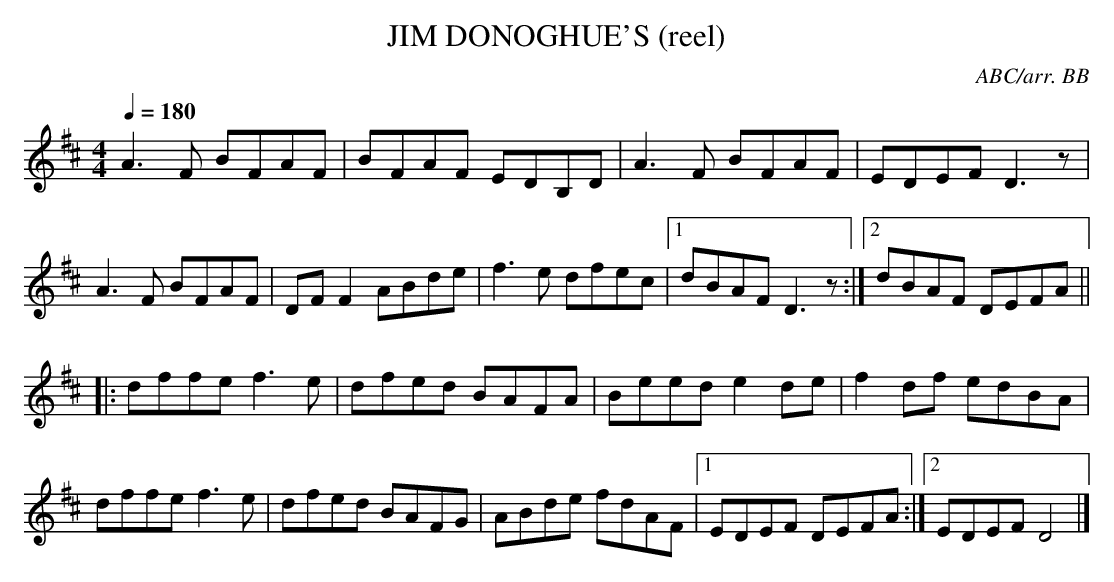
X:1
T:JIM DONOGHUE'S (reel)
C:ABC/arr. BB
M:4/4
L:1/8
Q:1/4=180
K:D
A3F BFAF|BFAF EDB,D|A3F BFAF|EDEF D3z|
A3F BFAF|DFF2 ABde|f3e dfec|1 dBAF D3 z :|\
[2 dBAF DEFA ||
|:dffe f3e|dfed BAFA|Beed e2de|f2df edBA|
dffe f3e|dfed BAFG|ABde fdAF|1 EDEF DEFA :|\
[2 EDEF D4|]
